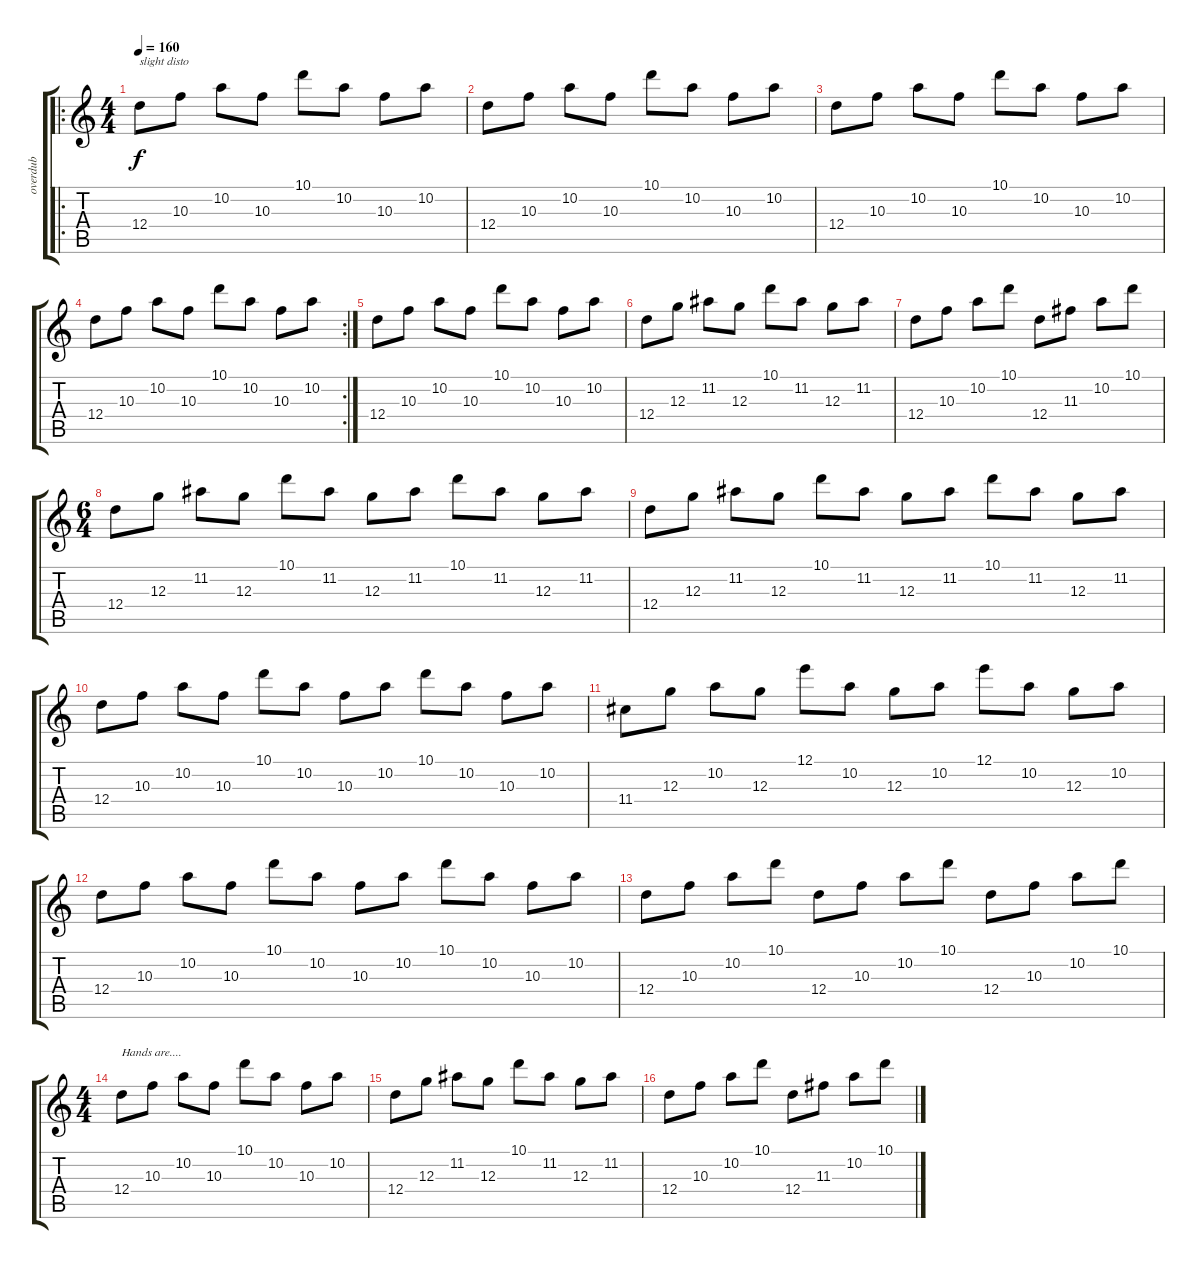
\track ("overdub" "overdub") {instrument overdrivenguitar}
\staff {score tabs}
\tuning (E4 B3 G3 D3 A2 D2) {hide}
\ro
\ts (4 4)
\tempo 160
\clef g2
\ks c
12.4.8{txt "slight disto" dy f instrument overdrivenguitar} 10.3.8 10.2.8 10.3.8 10.1.8 10.2.8 10.3.8 10.2.8 |
12.4.8 10.3.8 10.2.8 10.3.8 10.1.8 10.2.8 10.3.8 10.2.8 |
12.4.8 10.3.8 10.2.8 10.3.8 10.1.8 10.2.8 10.3.8 10.2.8 |
\rc 2
12.4.8 10.3.8 10.2.8 10.3.8 10.1.8 10.2.8 10.3.8 10.2.8 |
12.4.8 10.3.8 10.2.8 10.3.8 10.1.8 10.2.8 10.3.8 10.2.8 |
12.4.8 12.3.8 11.2.8 12.3.8 10.1.8 11.2.8 12.3.8 11.2.8 |
12.4.8 10.3.8 10.2.8 10.1.8 12.4.8 11.3.8 10.2.8 10.1.8 |
\ts (6 4)
12.4.8 12.3.8 11.2.8 12.3.8 10.1.8 11.2.8 12.3.8 11.2.8 10.1.8 11.2.8 12.3.8 11.2.8 |
12.4.8 12.3.8 11.2.8 12.3.8 10.1.8 11.2.8 12.3.8 11.2.8 10.1.8 11.2.8 12.3.8 11.2.8 |
12.4.8 10.3.8 10.2.8 10.3.8 10.1.8 10.2.8 10.3.8 10.2.8 10.1.8 10.2.8 10.3.8 10.2.8 |
11.4.8 12.3.8 10.2.8 12.3.8 12.1.8 10.2.8 12.3.8 10.2.8 12.1.8 10.2.8 12.3.8 10.2.8 |
12.4.8 10.3.8 10.2.8 10.3.8 10.1.8 10.2.8 10.3.8 10.2.8 10.1.8 10.2.8 10.3.8 10.2.8 |
12.4.8 10.3.8 10.2.8 10.1.8 12.4.8 10.3.8 10.2.8 10.1.8 12.4.8 10.3.8 10.2.8 10.1.8 |
\ts (4 4)
12.4.8{txt "Hands are...."} 10.3.8 10.2.8 10.3.8 10.1.8 10.2.8 10.3.8 10.2.8 |
12.4.8 12.3.8 11.2.8 12.3.8 10.1.8 11.2.8 12.3.8 11.2.8 |
12.4.8 10.3.8 10.2.8 10.1.8 12.4.8 11.3.8 10.2.8 10.1.8
